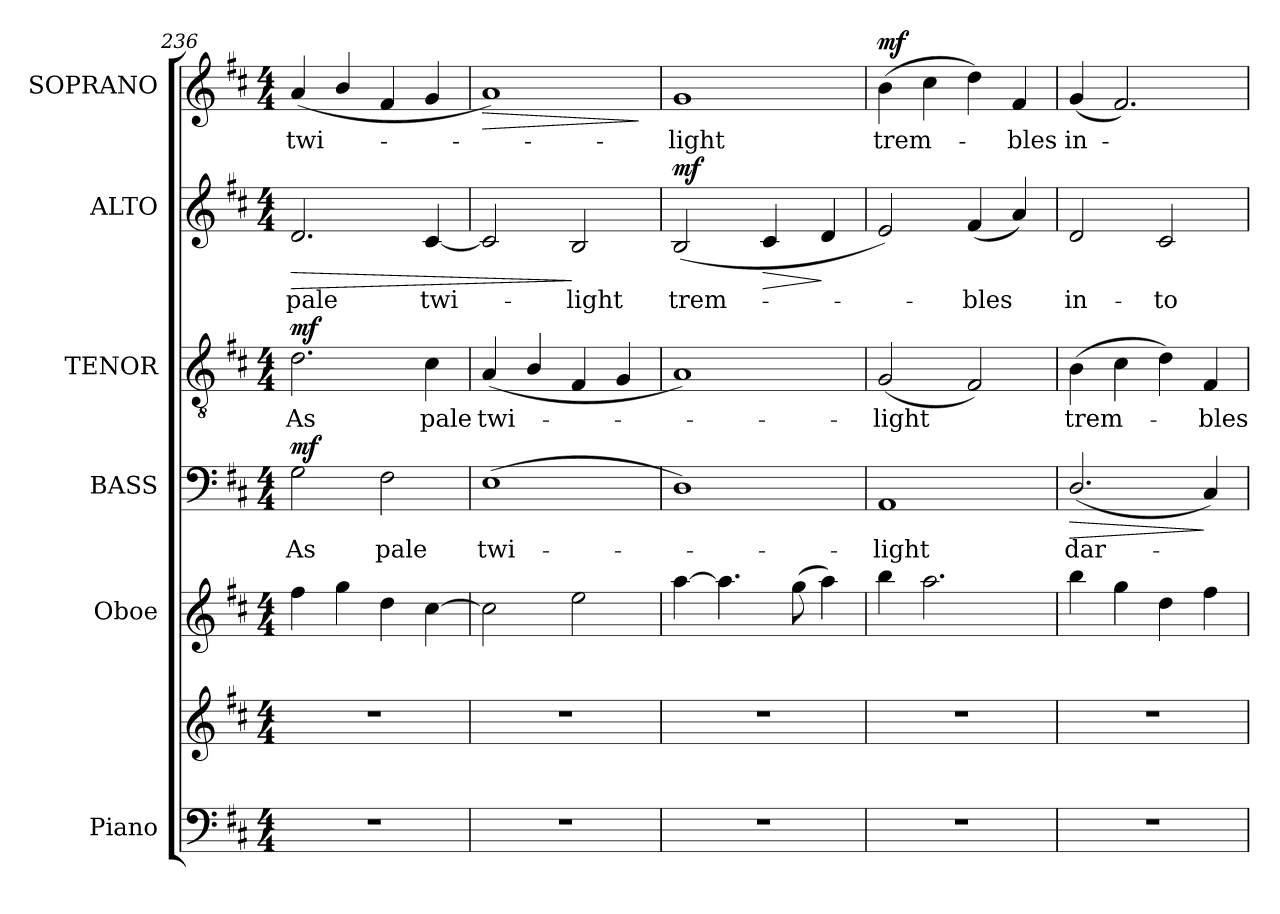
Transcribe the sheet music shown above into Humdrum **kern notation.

**kern	**kern	**kern	**kern	**text	**dynam	**kern	**text	**dynam	**kern	**text	**dynam	**kern	**text	**dynam
*part6	*part6	*part5	*part4	*part4	*part4	*part3	*part3	*part3	*part2	*part2	*part2	*part1	*part1	*part1
*staff7	*staff6	*staff5	*staff4	*staff4	*staff4	*staff3	*staff3	*staff3	*staff2	*staff2	*staff2	*staff1	*staff1	*staff1
*I"Piano	*	*I"Oboe	*I"BASS	*	*	*I"TENOR	*	*	*I"ALTO	*	*	*I"SOPRANO	*	*
*I'Pno.	*	*I'Ob.	*I'B.	*	*	*I'T.	*	*	*I'A.	*	*	*I'S.	*	*
*clefF4	*clefG2	*clefG2	*clefF4	*	*	*clefGv2	*	*	*clefG2	*	*	*clefG2	*	*
*	*	*	*	*	*	*ITrd7c12	*	*	*	*	*	*	*	*
*k[f#c#]	*k[f#c#]	*k[f#c#]	*k[f#c#]	*	*	*k[f#c#]	*	*	*k[f#c#]	*	*	*k[f#c#]	*	*
*D:	*D:	*D:	*D:	*	*	*D:	*	*	*D:	*	*	*D:	*	*
*M4/4	*M4/4	*M4/4	*M4/4	*	*	*M4/4	*	*	*M4/4	*	*	*M4/4	*	*
=236	=236	=236	=236	=236	=236	=236	=236	=236	=236	=236	=236	=236	=236	=236
!	!	!	!	!LO:LY:b:color=#000000	!	!	!	!	!	!	!	!	!	!
!	!	!	!	!	!	!	!LO:LY:b:color=#000000	!	!	!	!	!	!	!
!	!	!	!	!	!	!	!	!	!	!LO:LY:b:color=#000000	!LO:HP:b	!	!	!
!	!	!	!	!	!	!	!	!	!	!	!	!	!LO:LY:b:color=#000000	!
1r	1r	4ff#i\	2Gi\	As	mf	2.Di\	As	mf	2.di/	pale	>	(4ai/	twi-	.
.	.	4ggi\	.	.	.	.	.	.	.	.	.	4bi/	.	.
!	!	!	!	!LO:LY:b:color=#000000	!	!	!	!	!	!	!	!	!	!
.	.	4ddi\	2F#i\	pale	.	.	.	.	.	.	.	4f#i/	.	.
!	!	!	!	!	!	!	!LO:LY:b:color=#000000	!	!	!	!	!	!	!
!	!	!	!	!	!	!	!	!	!	!LO:LY:b:color=#000000	!	!	!	!
.	.	[>4cc#i\	.	.	.	4C#i\	pale	.	[<4c#i/	twi-	.	4gi/	.	.
=237	=237	=237	=237	=237	=237	=237	=237	=237	=237	=237	=237	=237	=237	=237
!	!	!	!	!LO:LY:b:color=#000000	!	!	!	!	!	!	!	!	!	!
!	!	!	!	!	!	!	!LO:LY:b:color=#000000	!	!	!	!	!	!	!LO:HP:b
1r	1r	2cc#i\]	(1Ei	twi-	.	(4AAi/	twi-	.	2c#i/]	.	.	1ai)	.	>
.	.	.	.	.	.	4BBi/	.	.	.	.	.	.	.	.
!	!	!	!	!	!	!	!	!	!	!LO:LY:b:color=#000000	!	!	!	!
.	.	2eei\	.	.	.	4FF#i/	.	.	2Bi/	-light	]	.	.	.
.	.	.	.	.	.	4GGi/	.	.	.	.	.	.	.	.
.	.	.	.	.	.	.	.	.	.	.	.	.	.	]
=238	=238	=238	=238	=238	=238	=238	=238	=238	=238	=238	=238	=238	=238	=238
!	!	!	!	!	!	!	!	!	!	!LO:LY:b:color=#000000	!	!	!	!
!	!	!	!	!	!	!	!	!	!	!	!	!	!LO:LY:b:color=#000000	!
1r	1r	[>4aai\	1Di)	.	.	1AAi)	.	.	(2Bi/	trem-	mf	1gi	-light	.
.	.	4.aai\]	.	.	.	.	.	.	.	.	.	.	.	.
!	!	!	!	!	!	!	!	!	!	!	!LO:HP:b	!	!	!
.	.	.	.	.	.	.	.	.	4c#i/	.	>	.	.	.
.	.	(8ggi\	.	.	.	.	.	.	.	.	.	.	.	.
.	.	4aai\)	.	.	.	.	.	.	4di/	.	]	.	.	.
=239	=239	=239	=239	=239	=239	=239	=239	=239	=239	=239	=239	=239	=239	=239
!	!	!	!	!LO:LY:b:color=#000000	!	!	!	!	!	!	!	!	!	!
!	!	!	!	!	!	!	!LO:LY:b:color=#000000	!	!	!	!	!	!	!
!	!	!	!	!	!	!	!	!	!	!	!	!	!LO:LY:b:color=#000000	!
1r	1r	4bbi\	1AAi	-light	.	(2GGi/	-light	.	2ei/)	.	.	(4bi\	trem-	mf
.	.	2.aai\	.	.	.	.	.	.	.	.	.	4cc#i\	.	.
!	!	!	!	!	!	!	!	!	!	!LO:LY:b:color=#000000	!	!	!	!
.	.	.	.	.	.	2FF#i/)	.	.	(4f#i/	-bles	.	4ddi\)	.	.
!	!	!	!	!	!	!	!	!	!	!	!	!	!LO:LY:b:color=#000000	!
.	.	.	.	.	.	.	.	.	4ai/)	.	.	4f#i/	-bles	.
=240	=240	=240	=240	=240	=240	=240	=240	=240	=240	=240	=240	=240	=240	=240
!	!	!	!	!LO:LY:b:color=#000000	!LO:HP:b	!	!	!	!	!	!	!	!	!
!	!	!	!	!	!	!	!LO:LY:b:color=#000000	!	!	!	!	!	!	!
!	!	!	!	!	!	!	!	!	!	!LO:LY:b:color=#000000	!	!	!	!
!	!	!	!	!	!	!	!	!	!	!	!	!	!LO:LY:b:color=#000000	!
1r	1r	4bbi\	(2.Di/	dar-	>	(4BBi\	trem-	.	2di/	in-	.	(4gi/	in-	.
.	.	4ggi\	.	.	.	4C#i\	.	.	.	.	.	2.f#i/)	.	.
!	!	!	!	!	!	!	!	!	!	!LO:LY:b:color=#000000	!	!	!	!
.	.	4ddi\	.	.	.	4Di\)	.	.	2c#i/	-to	.	.	.	.
!	!	!	!	!	!	!	!LO:LY:b:color=#000000	!	!	!	!	!	!	!
.	.	4ff#i\	4C#i/)	.	]	4FF#i/	-bles	.	.	.	.	.	.	.
=	=	=	=	=	=	=	=	=	=	=	=	=	=	=
*-	*-	*-	*-	*-	*-	*-	*-	*-	*-	*-	*-	*-	*-	*-
